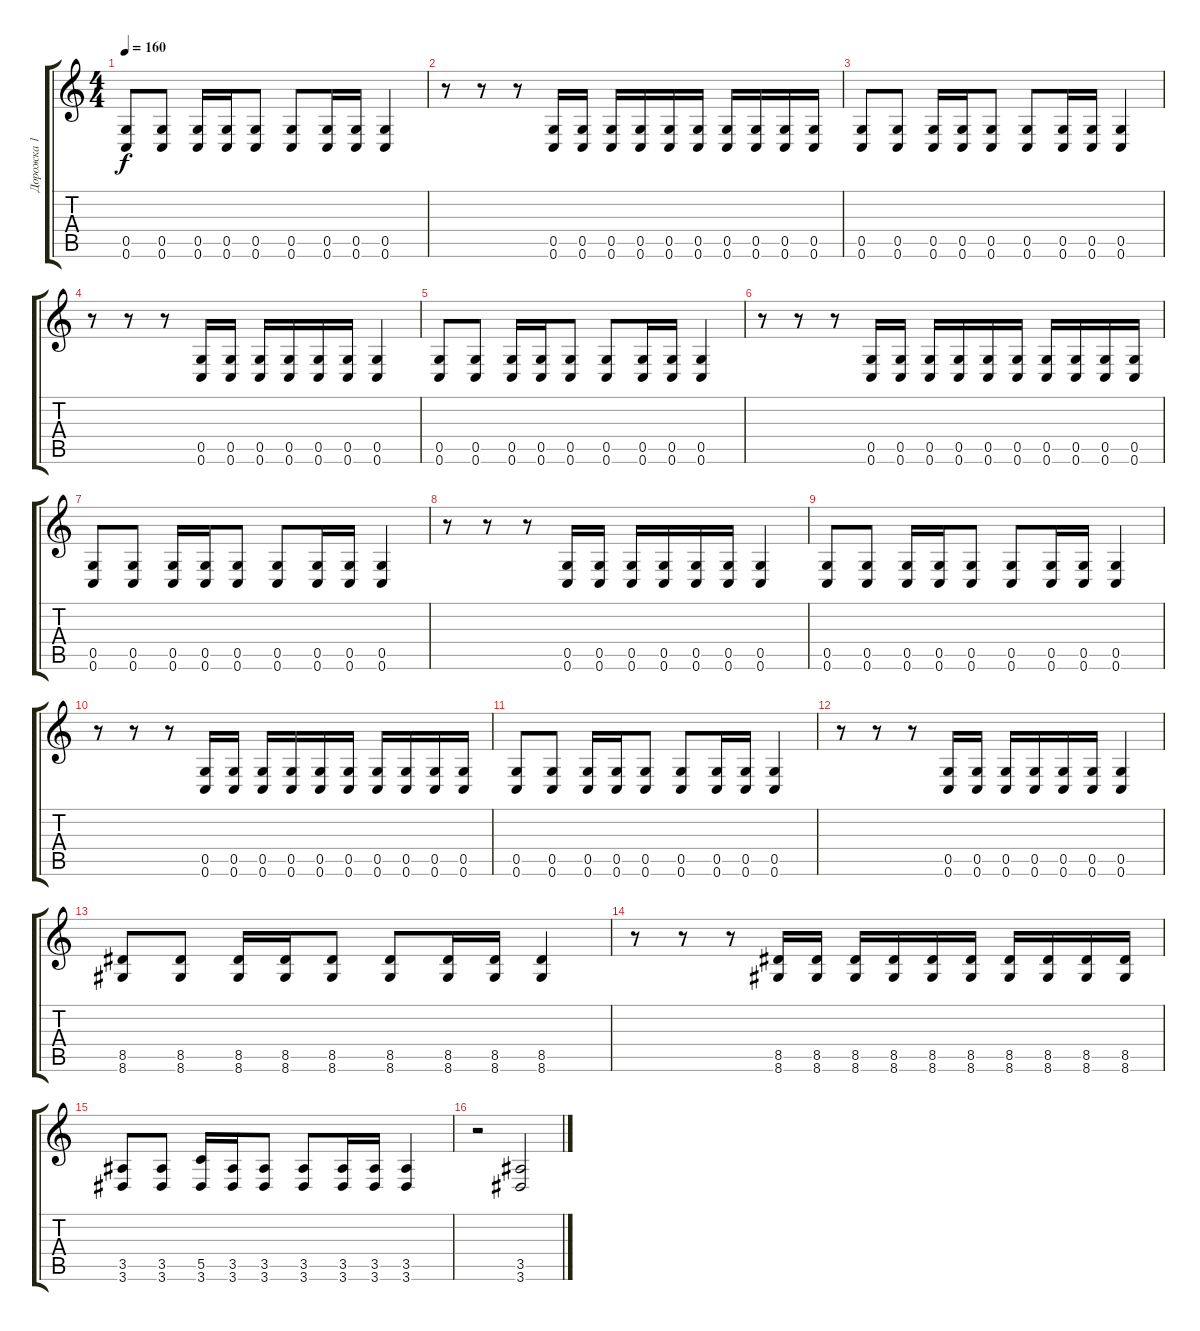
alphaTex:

\track ("Дорожка 1" "Дорожка 1") {instrument distortionguitar}
\staff {score tabs}
\tuning (D4 A3 F3 C3 G2 C2) {hide}
\ts (4 4)
\tempo 160
\clef g2
\ks c
(0.5 0.6).8{dy f} (0.5 0.6).8 (0.5 0.6).16 (0.5 0.6).16 (0.5 0.6).8 (0.5 0.6).8 (0.5 0.6).16 (0.5 0.6).16 (0.5 0.6).4 |
r.8 r.8 r.8 (0.5 0.6).16 (0.5 0.6).16 (0.5 0.6).16 (0.5 0.6).16 (0.5 0.6).16 (0.5 0.6).16 (0.5 0.6).16 (0.5 0.6).16 (0.5 0.6).16 (0.5 0.6).16 |
(0.5 0.6).8 (0.5 0.6).8 (0.5 0.6).16 (0.5 0.6).16 (0.5 0.6).8 (0.5 0.6).8 (0.5 0.6).16 (0.5 0.6).16 (0.5 0.6).4 |
r.8 r.8 r.8 (0.5 0.6).16 (0.5 0.6).16 (0.5 0.6).16 (0.5 0.6).16 (0.5 0.6).16 (0.5 0.6).16 (0.5 0.6).4 |
(0.5 0.6).8 (0.5 0.6).8 (0.5 0.6).16 (0.5 0.6).16 (0.5 0.6).8 (0.5 0.6).8 (0.5 0.6).16 (0.5 0.6).16 (0.5 0.6).4 |
r.8 r.8 r.8 (0.5 0.6).16 (0.5 0.6).16 (0.5 0.6).16 (0.5 0.6).16 (0.5 0.6).16 (0.5 0.6).16 (0.5 0.6).16 (0.5 0.6).16 (0.5 0.6).16 (0.5 0.6).16 |
(0.5 0.6).8 (0.5 0.6).8 (0.5 0.6).16 (0.5 0.6).16 (0.5 0.6).8 (0.5 0.6).8 (0.5 0.6).16 (0.5 0.6).16 (0.5 0.6).4 |
r.8 r.8 r.8 (0.5 0.6).16 (0.5 0.6).16 (0.5 0.6).16 (0.5 0.6).16 (0.5 0.6).16 (0.5 0.6).16 (0.5 0.6).4 |
(0.5 0.6).8 (0.5 0.6).8 (0.5 0.6).16 (0.5 0.6).16 (0.5 0.6).8 (0.5 0.6).8 (0.5 0.6).16 (0.5 0.6).16 (0.5 0.6).4 |
r.8 r.8 r.8 (0.5 0.6).16 (0.5 0.6).16 (0.5 0.6).16 (0.5 0.6).16 (0.5 0.6).16 (0.5 0.6).16 (0.5 0.6).16 (0.5 0.6).16 (0.5 0.6).16 (0.5 0.6).16 |
(0.5 0.6).8 (0.5 0.6).8 (0.5 0.6).16 (0.5 0.6).16 (0.5 0.6).8 (0.5 0.6).8 (0.5 0.6).16 (0.5 0.6).16 (0.5 0.6).4 |
r.8 r.8 r.8 (0.5 0.6).16 (0.5 0.6).16 (0.5 0.6).16 (0.5 0.6).16 (0.5 0.6).16 (0.5 0.6).16 (0.5 0.6).4 |
(8.5 8.6).8 (8.5 8.6).8 (8.5 8.6).16 (8.5 8.6).16 (8.5 8.6).8 (8.5 8.6).8 (8.5 8.6).16 (8.5 8.6).16 (8.5 8.6).4 |
r.8 r.8 r.8 (8.5 8.6).16 (8.5 8.6).16 (8.5 8.6).16 (8.5 8.6).16 (8.5 8.6).16 (8.5 8.6).16 (8.5 8.6).16 (8.5 8.6).16 (8.5 8.6).16 (8.5 8.6).16 |
(3.5 3.6).8 (3.5 3.6).8 (5.5 3.6).16 (3.5 3.6).16 (3.5 3.6).8 (3.5 3.6).8 (3.5 3.6).16 (3.5 3.6).16 (3.5 3.6).4 |
r.2 (3.5 3.6).2
